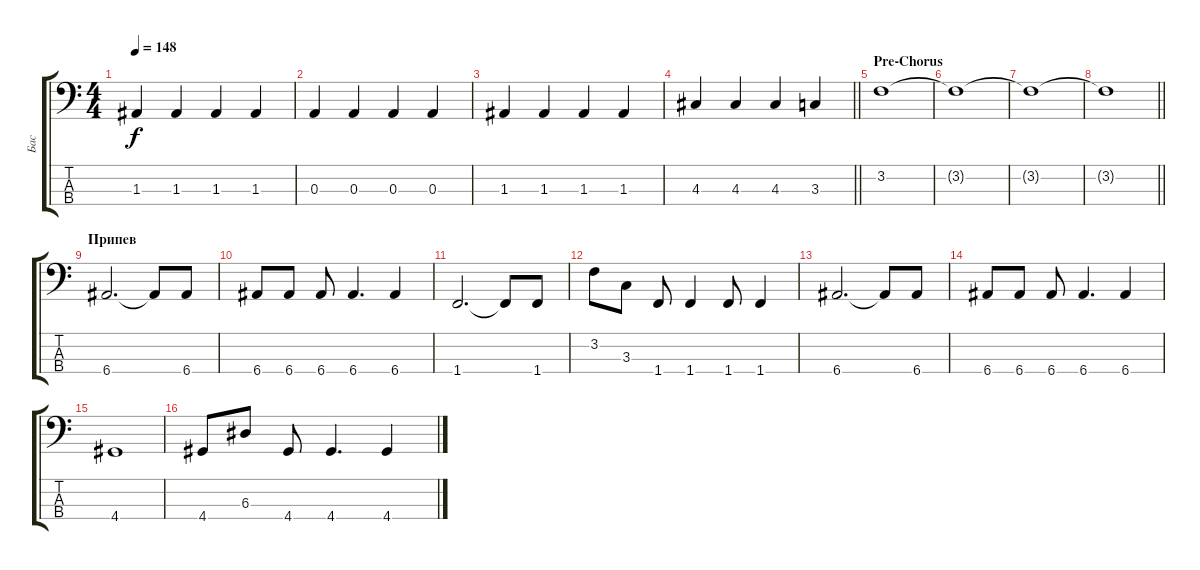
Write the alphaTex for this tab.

\track ("Бас" "Бас") {instrument electricbassfinger}
\staff {score tabs}
\tuning (G2 D2 A1 E1) {hide}
\ts (4 4)
\tempo 148
\clef f4
\ks c
1.3.4{dy f} 1.3.4 1.3.4 1.3.4 |
0.3.4 0.3.4 0.3.4 0.3.4 |
1.3.4 1.3.4 1.3.4 1.3.4 |
\barLineRight lightlight
4.3.4 4.3.4 4.3.4 3.3.4 |
\section ("" "Pre-Chorus")
3.2.1 |
3.2{t}.1 |
3.2{t}.1 |
\barLineRight lightlight
3.2{t}.1 |
\section ("" "Припев")
6.4.2{d} 6.4{t}.8 6.4.8 |
6.4.8 6.4.8 6.4.8 6.4.4{d} 6.4.4 |
1.4.2{d} 1.4{t}.8 1.4.8 |
3.2.8 3.3.8 1.4.8 1.4.4 1.4.8 1.4.4 |
6.4.2{d} 6.4{t}.8 6.4.8 |
6.4.8 6.4.8 6.4.8 6.4.4{d} 6.4.4 |
4.4.1 |
4.4.8 6.3.8 4.4.8 4.4.4{d} 4.4.4
